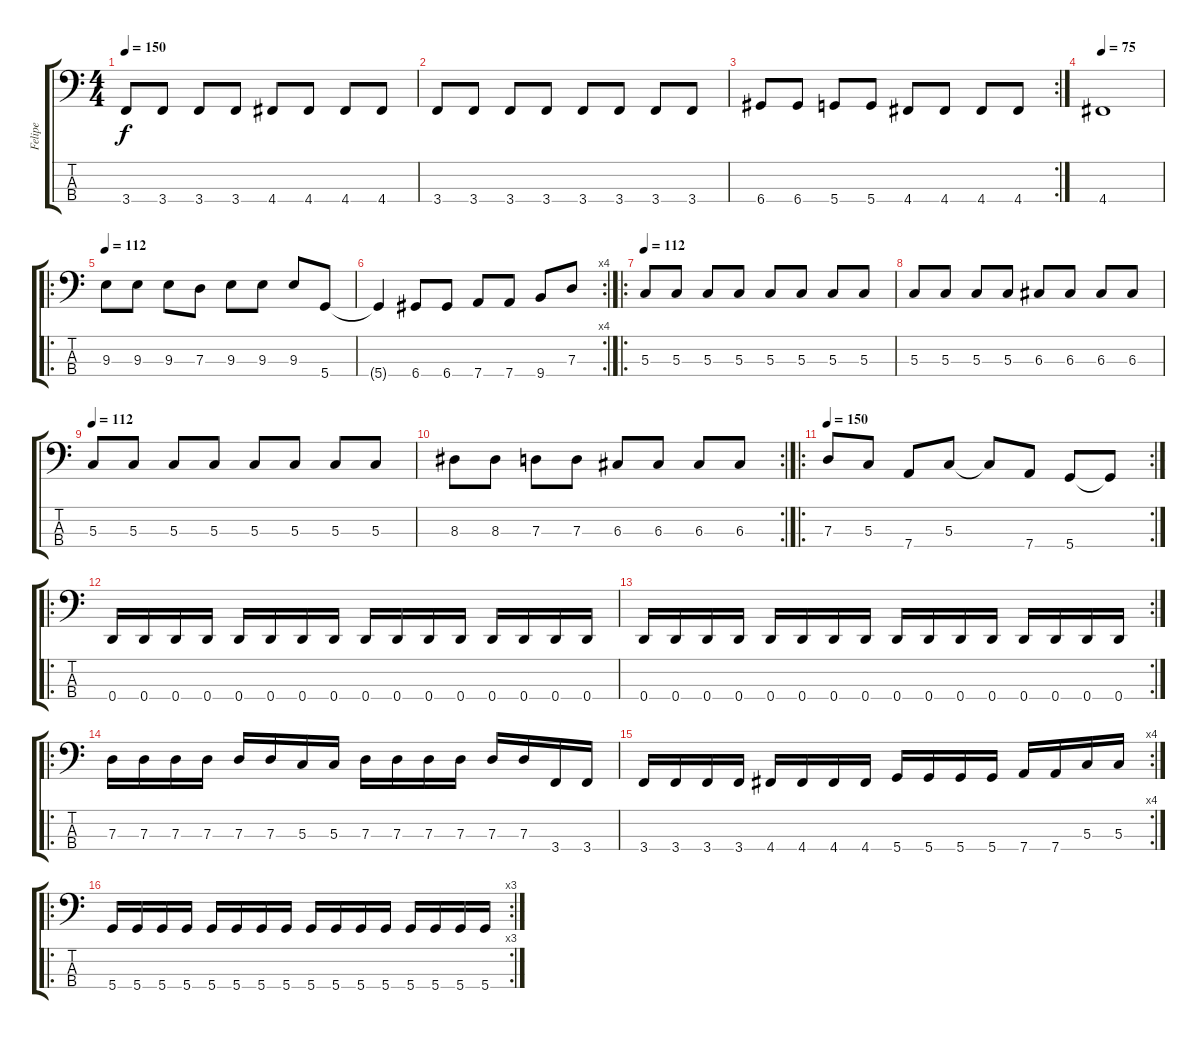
\track ("Felipe" "Felipe") {instrument electricbassfinger}
\staff {score tabs}
\tuning (F2 C2 G1 D1) {hide}
\ts (4 4)
\tempo 150
\clef f4
\ks c
3.4.8{dy f} 3.4.8 3.4.8 3.4.8 4.4.8 4.4.8 4.4.8 4.4.8 |
3.4.8 3.4.8 3.4.8 3.4.8 3.4.8 3.4.8 3.4.8 3.4.8 |
\rc 2
6.4.8 6.4.8 5.4.8 5.4.8 4.4.8 4.4.8 4.4.8 4.4.8 |
\tempo 75
4.4.1 |
\ro
\tempo 112
9.3.8{instrument fretlessbass} 9.3.8 9.3.8 7.3.8 9.3.8 9.3.8 9.3.8 5.4.8 |
\rc 4
5.4{t}.4 6.4.8 6.4.8 7.4.8 7.4.8 9.4.8 7.3.8 |
\ro
\tempo 112
5.3.8{instrument electricbasspick} 5.3.8 5.3.8 5.3.8 5.3.8 5.3.8 5.3.8 5.3.8 |
5.3.8 5.3.8 5.3.8 5.3.8 6.3.8 6.3.8 6.3.8 6.3.8 |
\tempo 112
5.3.8{instrument electricbasspick} 5.3.8 5.3.8 5.3.8 5.3.8 5.3.8 5.3.8 5.3.8 |
\rc 2
8.3.8 8.3.8 7.3.8 7.3.8 6.3.8 6.3.8 6.3.8 6.3.8 |
\ro
\rc 2
\tempo 150
7.3.8 5.3.8 7.4.8 5.3.8 5.3{t}.8 7.4.8 5.4.8 5.4{t}.8 |
\ro
0.4.16 0.4.16 0.4.16 0.4.16 0.4.16 0.4.16 0.4.16 0.4.16 0.4.16 0.4.16 0.4.16 0.4.16 0.4.16 0.4.16 0.4.16 0.4.16 |
\rc 2
0.4.16 0.4.16 0.4.16 0.4.16 0.4.16 0.4.16 0.4.16 0.4.16 0.4.16 0.4.16 0.4.16 0.4.16 0.4.16 0.4.16 0.4.16 0.4.16 |
\ro
7.3.16 7.3.16 7.3.16 7.3.16 7.3.16 7.3.16 5.3.16 5.3.16 7.3.16 7.3.16 7.3.16 7.3.16 7.3.16 7.3.16 3.4.16 3.4.16 |
\rc 4
3.4.16 3.4.16 3.4.16 3.4.16 4.4.16 4.4.16 4.4.16 4.4.16 5.4.16 5.4.16 5.4.16 5.4.16 7.4.16 7.4.16 5.3.16 5.3.16 |
\ro
\rc 3
5.4.16 5.4.16 5.4.16 5.4.16 5.4.16 5.4.16 5.4.16 5.4.16 5.4.16 5.4.16 5.4.16 5.4.16 5.4.16 5.4.16 5.4.16 5.4.16
